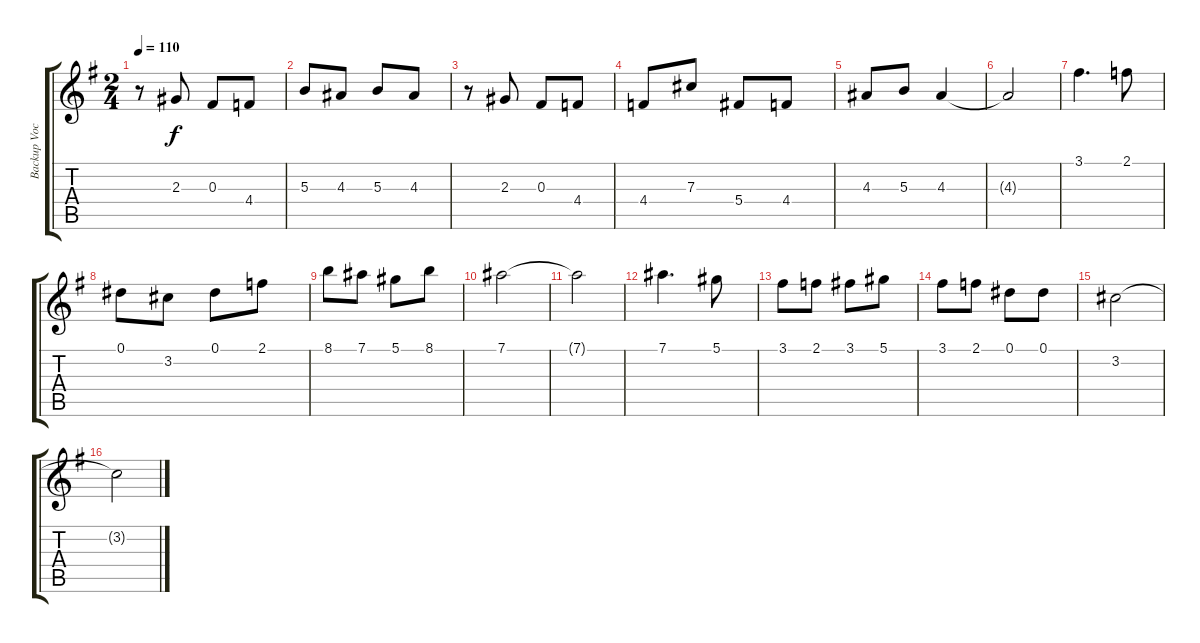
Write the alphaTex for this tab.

\track ("Backup Vocals" "Backup Voc") {instrument overdrivenguitar}
\staff {score tabs}
\tuning (Eb4 Bb3 Gb3 Db3 Ab2 Eb2) {hide}
\ts (2 4)
\tempo 110
\clef g2
\ks g
r.8{dy f} 2.3.8 0.3.8 4.4.8 |
5.3.8 4.3.8 5.3.8 4.3.8 |
r.8 2.3.8 0.3.8 4.4.8 |
4.4.8 7.3.8 5.4.8 4.4.8 |
4.3.8 5.3.8 4.3.4 |
4.3{t}.2 |
3.1.4{d} 2.1.8 |
0.1.8 3.2.8 0.1.8 2.1.8 |
8.1.8 7.1.8 5.1.8 8.1.8 |
7.1.2 |
7.1{t}.2 |
7.1.4{d} 5.1.8 |
3.1.8 2.1.8 3.1.8 5.1.8 |
3.1.8 2.1.8 0.1.8 0.1.8 |
3.2.2 |
3.2{t}.2
